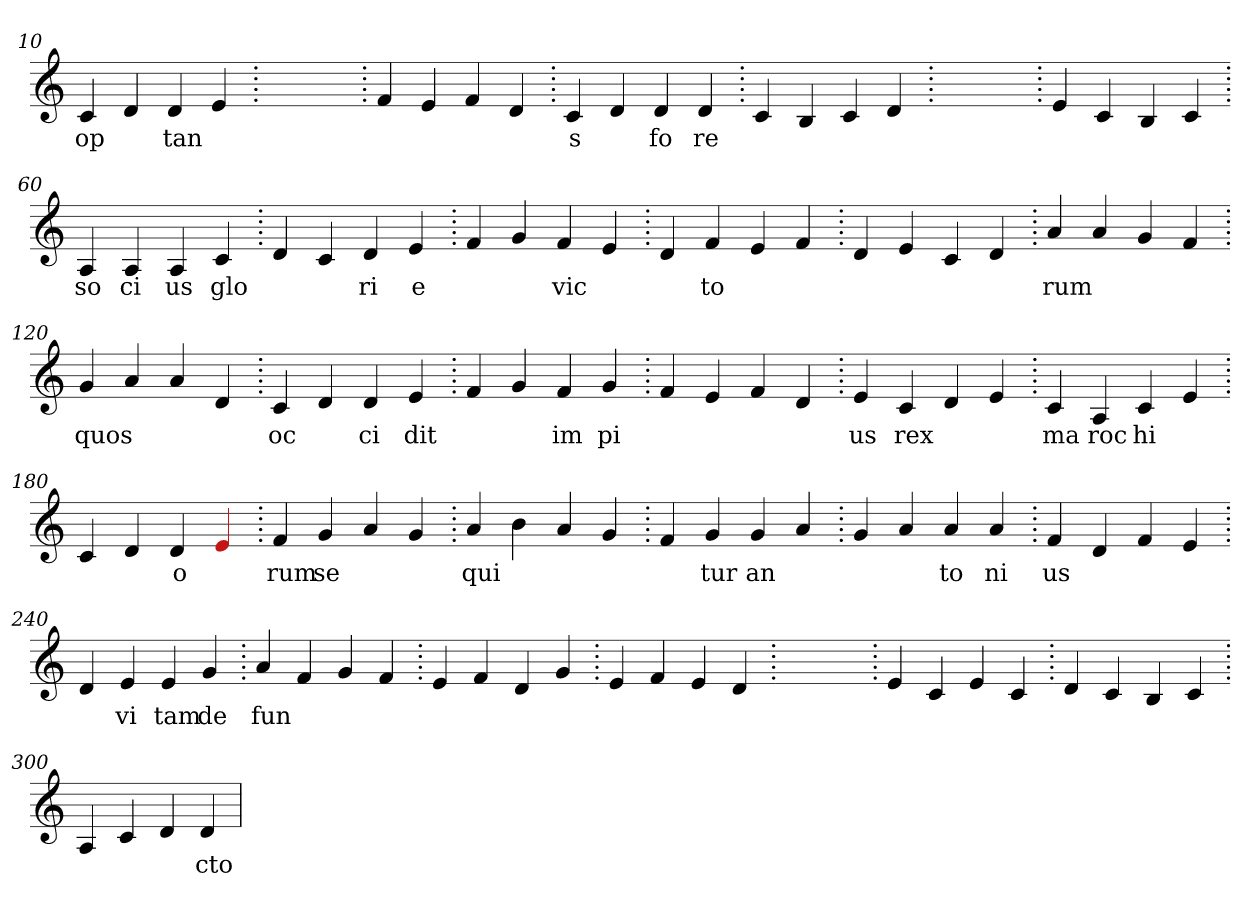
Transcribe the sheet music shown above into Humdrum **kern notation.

**kern	**text
*part1	*part1
*staff1	*staff1
*clefG2	*
=10.	=10.
4c	op
4d	.
4d	tan
4e	.
=20.	=20.
1ryy	.
=20.	=20.
4f	.
4e	.
4f	.
4d	.
=30.	=30.
4c	s
4d	.
4d	fo
4d	re
=40.	=40.
4c	.
4B	.
4c	.
4d	.
=50.	=50.
1ryy	.
=50.	=50.
4e	.
4c	.
4B	.
4c	.
=60.	=60.
4A	so
4A	ci
4A	us
4c	glo
=70.	=70.
4d	.
4c	.
4d	ri
4e	e
=80.	=80.
4f	.
4g	.
4f	vic
4e	.
=90.	=90.
4d	.
4f	to
4e	.
4f	.
=100.	=100.
4d	.
4e	.
4c	.
4d	.
=110.	=110.
4a	rum
4a	.
4g	.
4f	.
=120.	=120.
4g	quos
4a	.
4a	.
4d	.
=130.	=130.
4c	oc
4d	.
4d	ci
4e	dit
=140.	=140.
4f	.
4g	.
4f	im
4g	pi
=150.	=150.
4f	.
4e	.
4f	.
4d	.
=160.	=160.
4e	us
4c	rex
4d	.
4e	.
=170.	=170.
4c	ma
4A	roc
4c	hi
4e	.
=180.	=180.
4c	.
4d	.
4d	o
4Re	.
=190.	=190.
4f	rum
4g	se
4a	.
4g	.
=200.	=200.
4a	qui
4b	.
4a	.
4g	.
=210.	=210.
4f	.
4g	tur
4g	an
4a	.
=220.	=220.
4g	.
4a	.
4a	to
4a	ni
=230.	=230.
4f	us
4d	.
4f	.
4e	.
=240.	=240.
4d	.
4e	vi
4e	tam
4g	de
=250.	=250.
4a	fun
4f	.
4g	.
4f	.
=260.	=260.
4e	.
4f	.
4d	.
4g	.
=270.	=270.
4e	.
4f	.
4e	.
4d	.
=280.	=280.
1ryy	.
=280.	=280.
4e	.
4c	.
4e	.
4c	.
=290.	=290.
4d	.
4c	.
4B	.
4c	.
=300.	=300.
4A	.
4c	.
4d	.
4d	cto
=	=
*-	*-
